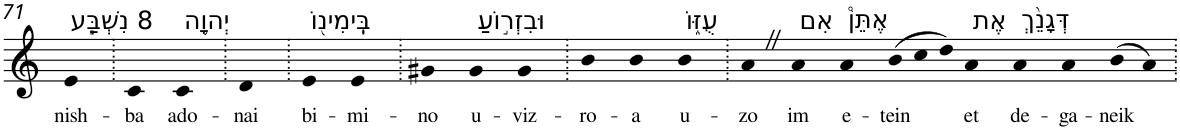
**kern	**text
*part1	*part1
*staff1	*staff1
*I"Piano	*
*I'Pno	*
!!LO:PB:g=z
*clefG2	*
*k[]	*
=71	=71
!LO:TX:a:t=8 נִשְׁבַּ֧ע	!
!	!LO:LY:b
4e	nish-
=72.	=72.
!	!LO:LY:b
4c	-ba
!LO:TX:a:t=יְהוָ֛ה	!
!	!LO:LY:b
4c	ado-
=73.	=73.
!	!LO:LY:b
4d	-nai
=74.	=74.
!LO:TX:a:t=בִּֽימִינ֖וֹ	!
!	!LO:LY:b
4e	bi-
!	!LO:LY:b
4e	-mi-
=75.	=75.
!	!LO:LY:b
4g#X	-no
!LO:TX:a:t=וּבִזְר֣וֹעַ	!
!	!LO:LY:b
4g#	u-
!	!LO:LY:b
4g#	-viz-
=76.	=76.
!	!LO:LY:b
4b	-ro-
!	!LO:LY:b
4b	-a
!LO:TX:a:t=עֻזּ֑וֹ	!
!	!LO:LY:b
4b	u-
=77.	=77.
!	!LO:LY:b
4aZ	-zo
!LO:TX:a:t=אִם	!
!	!LO:LY:b
4a	im
!LO:TX:a:t=אֶתֵּן֩	!
!	!LO:LY:b
4a	e-
*Xtuplet	*
!	!LO:LY:b
(12b	-tein
12cc	.
12dd)	.
!LO:TX:a:t=אֶת	!
!	!LO:LY:b
4a	et
!LO:TX:a:t=דְּגָנֵ֨ךְ	!
!	!LO:LY:b
4a	de-
!	!LO:LY:b
4a	-ga-
!	!LO:LY:b
(8b	-neik
8a)	.
=.	=.
*-	*-
